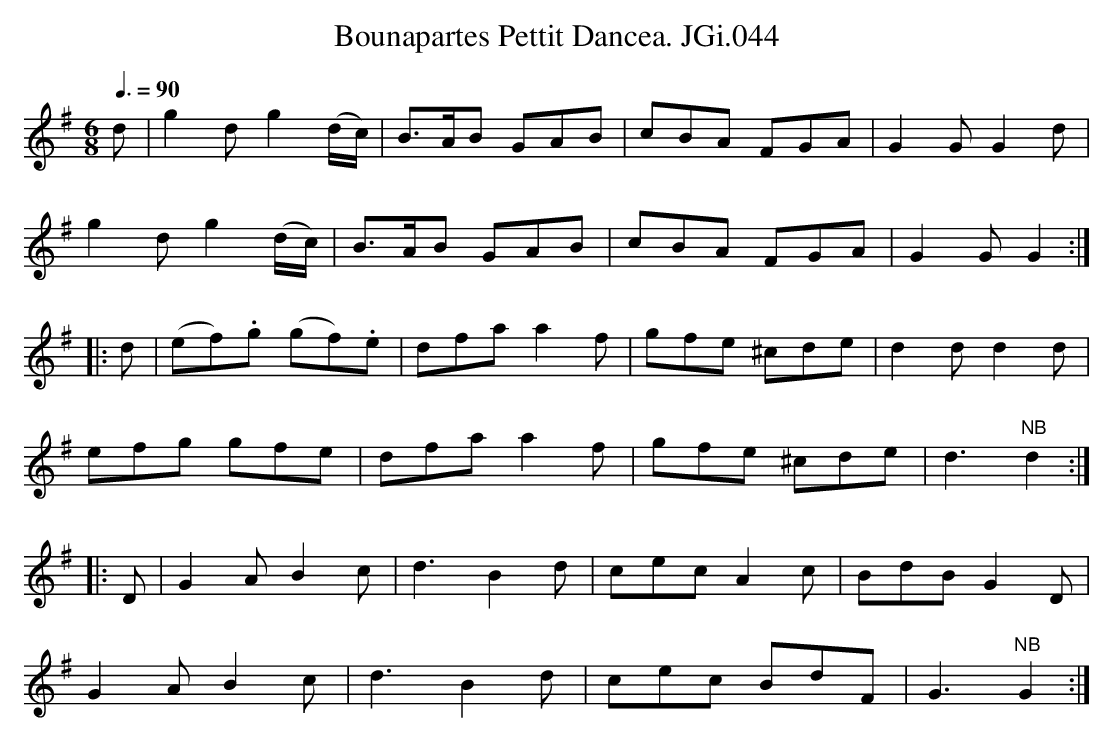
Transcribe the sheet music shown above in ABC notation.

X:1
T:Bounapartes Pettit Dancea. JGi.044
M:6/8
L:1/8
Q:3/8=90
K:G
d|g2dg2(d/2c/2)|B>AB GAB|cBA FGA|G2GG2d|
g2dg2(d/2c/2)|B>AB GAB|cBA FGA|G2GG2:|
|:d|(ef).g (gf).e|dfa a2f|gfe ^cde|d2dd2d|
efg gfe|dfa a2f|gfe ^cde|d3"NB"d2:|
|:D|G2AB2c|d3B2d|cecA2c|BdBG2D|
G2AB2c|d3B2d|cec BdF|G3"NB"G2:|
